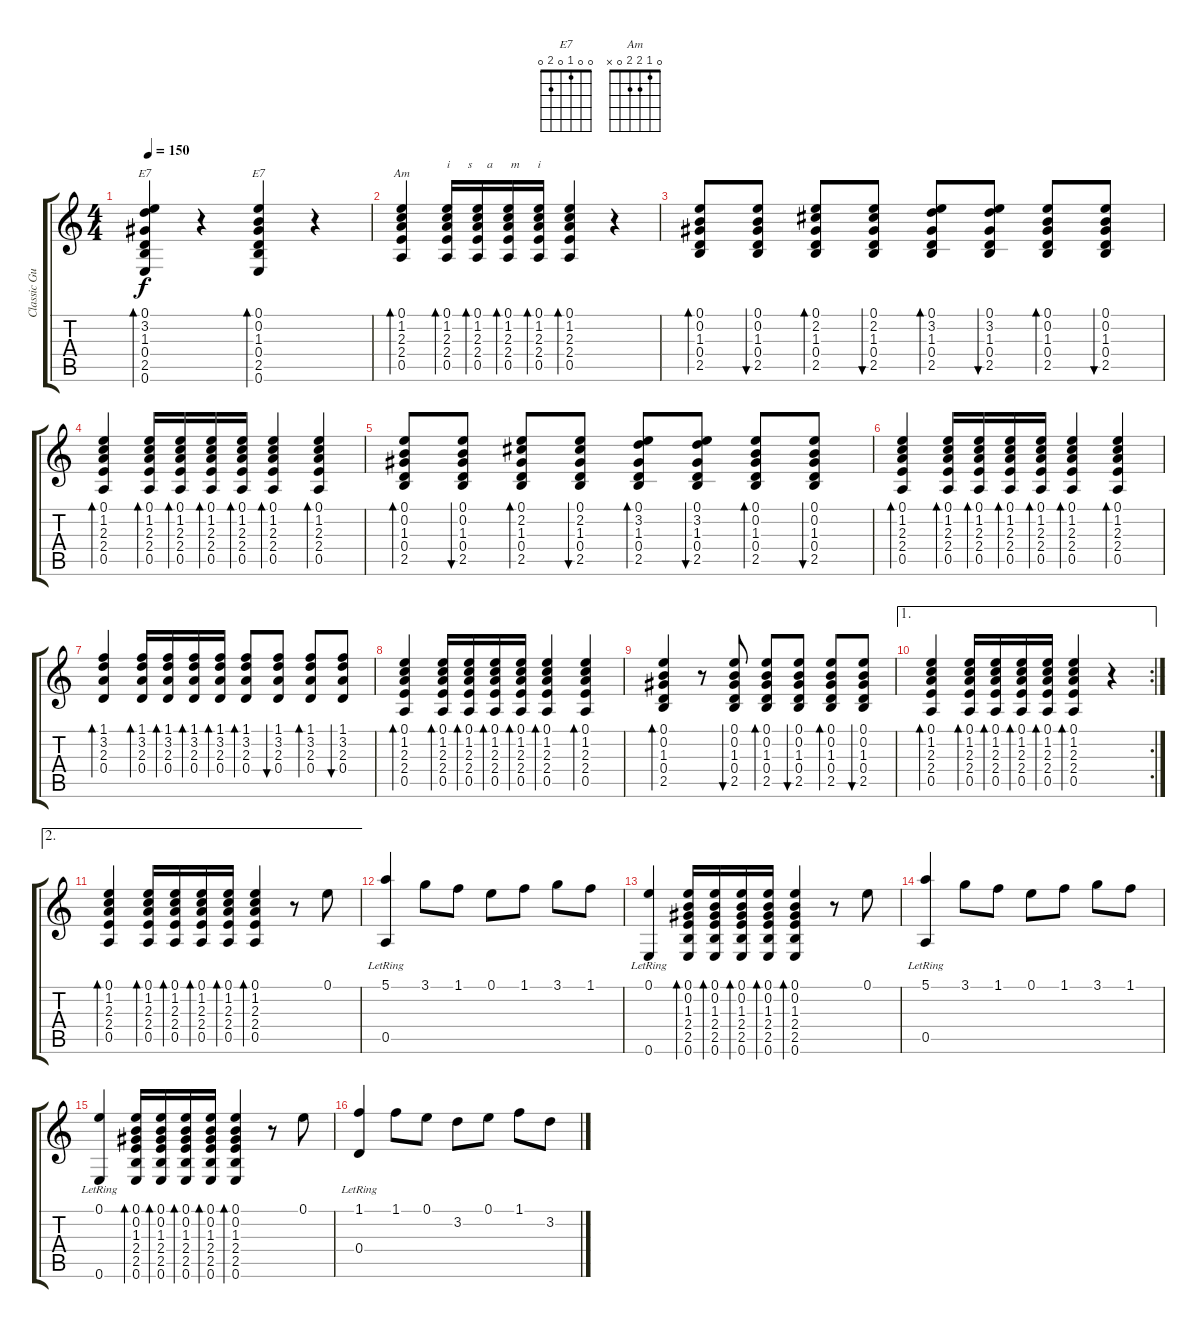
\track ("Classic Guitar" "Classic Gu") {instrument acousticguitarnylon}
\staff {score tabs}
\tuning (E4 B3 G3 D3 A2 E2) {hide}
\chord ("E7" 0 3 1 0 2 0)
\chord ("E7" 0 0 1 0 2 0)
\chord ("Am" 0 1 2 2 0 x)
\ts (4 4)
\tempo 150
\clef g2
\ks c
(0.1 3.2 1.3 0.4 2.5 0.6).4{bd 60 ch "E7" dy f instrument acousticguitarnylon} r.4 (0.1 0.2 1.3 0.4 2.5 0.6).4{bd 60 ch "E7"} r.4 |
(0.1 1.2 2.3 2.4 0.5).4{bd 60 ch "Am"} (0.1 1.2 2.3 2.4 0.5).16{bd 60 txt "i      s     a      m      i  "} (0.1 1.2 2.3 2.4 0.5).16{bd 60} (0.1 1.2 2.3 2.4 0.5).16{bd 60} (0.1 1.2 2.3 2.4 0.5).16{bd 60} (0.1 1.2 2.3 2.4 0.5).4{bd 60} r.4 |
(0.1 0.2 1.3 0.4 2.5).8{bd 60} (0.1 0.2 1.3 0.4 2.5).8{bu 60} (0.1 2.2 1.3 0.4 2.5).8{bd 60} (0.1 2.2 1.3 0.4 2.5).8{bu 60} (0.1 3.2 1.3 0.4 2.5).8{bd 60} (0.1 3.2 1.3 0.4 2.5).8{bu 60} (0.1 0.2 1.3 0.4 2.5).8{bd 60} (0.1 0.2 1.3 0.4 2.5).8{bu 60} |
(0.1 1.2 2.3 2.4 0.5).4{bd 60} (0.1 1.2 2.3 2.4 0.5).16{bd 60} (0.1 1.2 2.3 2.4 0.5).16{bd 60} (0.1 1.2 2.3 2.4 0.5).16{bd 60} (0.1 1.2 2.3 2.4 0.5).16{bd 60} (0.1 1.2 2.3 2.4 0.5).4{bd 60} (0.1 1.2 2.3 2.4 0.5).4{bd 60} |
(0.1 0.2 1.3 0.4 2.5).8{bd 60} (0.1 0.2 1.3 0.4 2.5).8{bu 60} (0.1 2.2 1.3 0.4 2.5).8{bd 60} (0.1 2.2 1.3 0.4 2.5).8{bu 60} (0.1 3.2 1.3 0.4 2.5).8{bd 60} (0.1 3.2 1.3 0.4 2.5).8{bu 60} (0.1 0.2 1.3 0.4 2.5).8{bd 60} (0.1 0.2 1.3 0.4 2.5).8{bu 60} |
(0.1 1.2 2.3 2.4 0.5).4{bd 60} (0.1 1.2 2.3 2.4 0.5).16{bd 60} (0.1 1.2 2.3 2.4 0.5).16{bd 60} (0.1 1.2 2.3 2.4 0.5).16{bd 60} (0.1 1.2 2.3 2.4 0.5).16{bd 60} (0.1 1.2 2.3 2.4 0.5).4{bd 60} (0.1 1.2 2.3 2.4 0.5).4{bd 60} |
(1.1 3.2 2.3 0.4).4{bd 60} (1.1 3.2 2.3 0.4).16{bd 60} (1.1 3.2 2.3 0.4).16{bd 60} (1.1 3.2 2.3 0.4).16{bd 60} (1.1 3.2 2.3 0.4).16{bd 60} (1.1 3.2 2.3 0.4).8{bd 60} (1.1 3.2 2.3 0.4).8{bu 60} (1.1 3.2 2.3 0.4).8{bd 60} (1.1 3.2 2.3 0.4).8{bu 60} |
(0.1 1.2 2.3 2.4 0.5).4{bd 60} (0.1 1.2 2.3 2.4 0.5).16{bd 60} (0.1 1.2 2.3 2.4 0.5).16{bd 60} (0.1 1.2 2.3 2.4 0.5).16{bd 60} (0.1 1.2 2.3 2.4 0.5).16{bd 60} (0.1 1.2 2.3 2.4 0.5).4{bd 60} (0.1 1.2 2.3 2.4 0.5).4{bd 60} |
(0.1 0.2 1.3 0.4 2.5).4{bd 60} r.8 (0.1 0.2 1.3 0.4 2.5).8{bu 60} (0.1 0.2 1.3 0.4 2.5).8{bd 60} (0.1 0.2 1.3 0.4 2.5).8{bu 60} (0.1 0.2 1.3 0.4 2.5).8{bd 60} (0.1 0.2 1.3 0.4 2.5).8{bu 60} |
\ae 1
\rc 2
(0.1 1.2 2.3 2.4 0.5).4{bd 60} (0.1 1.2 2.3 2.4 0.5).16{bd 60} (0.1 1.2 2.3 2.4 0.5).16{bd 60} (0.1 1.2 2.3 2.4 0.5).16{bd 60} (0.1 1.2 2.3 2.4 0.5).16{bd 60} (0.1 1.2 2.3 2.4 0.5).4{bd 60} r.4 |
\ae 2
(0.1 1.2 2.3 2.4 0.5).4{bd 60} (0.1 1.2 2.3 2.4 0.5).16{bd 60} (0.1 1.2 2.3 2.4 0.5).16{bd 60} (0.1 1.2 2.3 2.4 0.5).16{bd 60} (0.1 1.2 2.3 2.4 0.5).16{bd 60} (0.1 1.2 2.3 2.4 0.5).4{bd 60} r.8 0.1.8 |
(5.1 0.5{lr}).4 3.1.8 1.1.8 0.1.8 1.1.8 3.1.8 1.1.8 |
(0.1 0.6{lr}).4 (0.1 0.2 1.3 2.4 2.5 0.6).16{bd 60} (0.1 0.2 1.3 2.4 2.5 0.6).16{bd 60} (0.1 0.2 1.3 2.4 2.5 0.6).16{bd 60} (0.1 0.2 1.3 2.4 2.5 0.6).16{bd 60} (0.1 0.2 1.3 2.4 2.5 0.6).4{bd 60} r.8 0.1.8 |
(5.1 0.5{lr}).4 3.1.8 1.1.8 0.1.8 1.1.8 3.1.8 1.1.8 |
(0.1 0.6{lr}).4 (0.1 0.2 1.3 2.4 2.5 0.6).16{bd 60} (0.1 0.2 1.3 2.4 2.5 0.6).16{bd 60} (0.1 0.2 1.3 2.4 2.5 0.6).16{bd 60} (0.1 0.2 1.3 2.4 2.5 0.6).16{bd 60} (0.1 0.2 1.3 2.4 2.5 0.6).4{bd 60} r.8 0.1.8 |
(1.1 0.4{lr}).4 1.1.8 0.1.8 3.2.8 0.1.8 1.1.8 3.2.8
